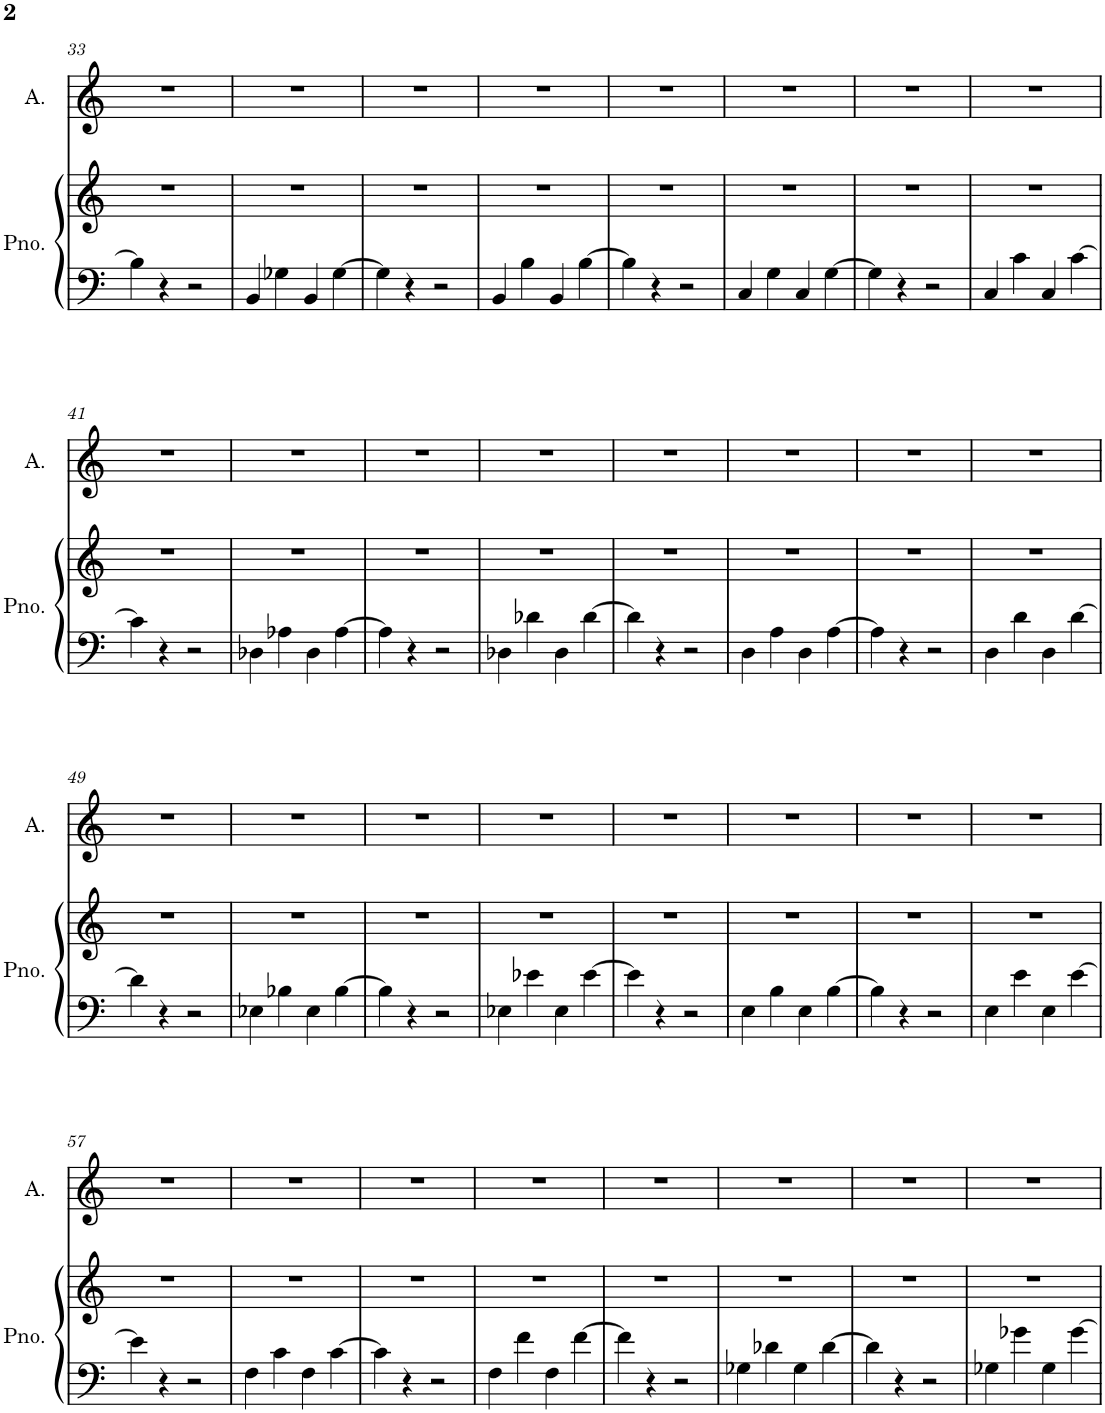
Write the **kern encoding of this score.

**kern	**kern	**kern
*part2	*part2	*part1
*staff3	*staff2	*staff1
*I"Piano	*	*I"Alto
*I'Pno.	*	*I'A.
!!LO:PB:g=z
*clefF4	*clefG2	*clefG2
*k[]	*k[]	*k[]
*M4/4	*M4/4	*M4/4
=33	=33	=33
4B-\]	1r	1r
4r	.	.
2r	.	.
=34	=34	=34
4BB/	1r	1r
4G-X\	.	.
4BB/	.	.
[4G-\	.	.
=35	=35	=35
4G-\]	1r	1r
4r	.	.
2r	.	.
=36	=36	=36
4BB/	1r	1r
4B\	.	.
4BB/	.	.
[4B\	.	.
=37	=37	=37
4B\]	1r	1r
4r	.	.
2r	.	.
=38	=38	=38
4C/	1r	1r
4G\	.	.
4C/	.	.
[4G\	.	.
=39	=39	=39
4G\]	1r	1r
4r	.	.
2r	.	.
=40	=40	=40
4C/	1r	1r
4c\	.	.
4C/	.	.
[4c\	.	.
!!LO:LB:g=z
=41	=41	=41
4c\]	1r	1r
4r	.	.
2r	.	.
=42	=42	=42
4D-X\	1r	1r
4A-X\	.	.
4D-\	.	.
[4A-\	.	.
=43	=43	=43
4A-\]	1r	1r
4r	.	.
2r	.	.
=44	=44	=44
4D-X\	1r	1r
4d-X\	.	.
4D-\	.	.
[4d-\	.	.
=45	=45	=45
4d-\]	1r	1r
4r	.	.
2r	.	.
=46	=46	=46
4D\	1r	1r
4A\	.	.
4D\	.	.
[4A\	.	.
=47	=47	=47
4A\]	1r	1r
4r	.	.
2r	.	.
=48	=48	=48
4D\	1r	1r
4d\	.	.
4D\	.	.
[4d\	.	.
!!LO:LB:g=z
=49	=49	=49
4d\]	1r	1r
4r	.	.
2r	.	.
=50	=50	=50
4E-X\	1r	1r
4B-X\	.	.
4E-\	.	.
[4B-\	.	.
=51	=51	=51
4B-\]	1r	1r
4r	.	.
2r	.	.
=52	=52	=52
4E-X\	1r	1r
4e-X\	.	.
4E-\	.	.
[4e-\	.	.
=53	=53	=53
4e-\]	1r	1r
4r	.	.
2r	.	.
=54	=54	=54
4E\	1r	1r
4B\	.	.
4E\	.	.
[4B\	.	.
=55	=55	=55
4B\]	1r	1r
4r	.	.
2r	.	.
=56	=56	=56
4E\	1r	1r
4e\	.	.
4E\	.	.
[4e\	.	.
!!LO:LB:g=z
=57	=57	=57
4e\]	1r	1r
4r	.	.
2r	.	.
=58	=58	=58
4F\	1r	1r
4c\	.	.
4F\	.	.
[4c\	.	.
=59	=59	=59
4c\]	1r	1r
4r	.	.
2r	.	.
=60	=60	=60
4F\	1r	1r
4f\	.	.
4F\	.	.
[4f\	.	.
=61	=61	=61
4f\]	1r	1r
4r	.	.
2r	.	.
=62	=62	=62
4G-X\	1r	1r
4d-X\	.	.
4G-\	.	.
[4d-\	.	.
=63	=63	=63
4d-\]	1r	1r
4r	.	.
2r	.	.
=64	=64	=64
4G-X\	1r	1r
4g-X\	.	.
4G-\	.	.
[4g-\	.	.
=	=	=
*-	*-	*-
